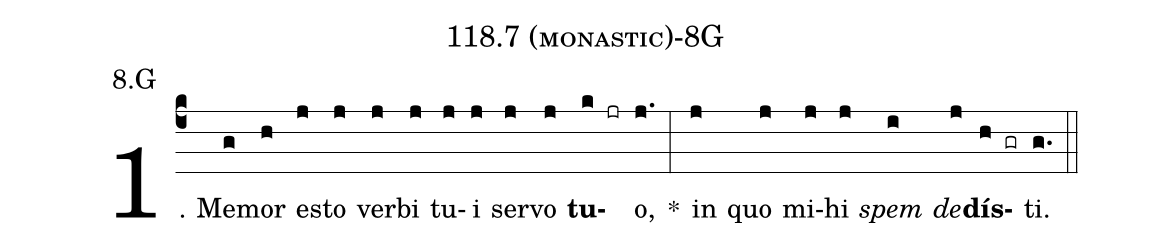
name: 118.7 (monastic)-8G;
annotation: 8.G;
%%
(c4)1. Me(g)mor(h) es(j)to(j) ver(j)bi(j) tu(j)i(j) ser(j)vo(j) <b>tu</b>(k jr)o,(j.) *(:) in(j) quo(j) mi(j)hi(j) <i>spem</i>(i) <i>de</i>(j)<b>dís</b>(h gr)ti.(g.) (::)
